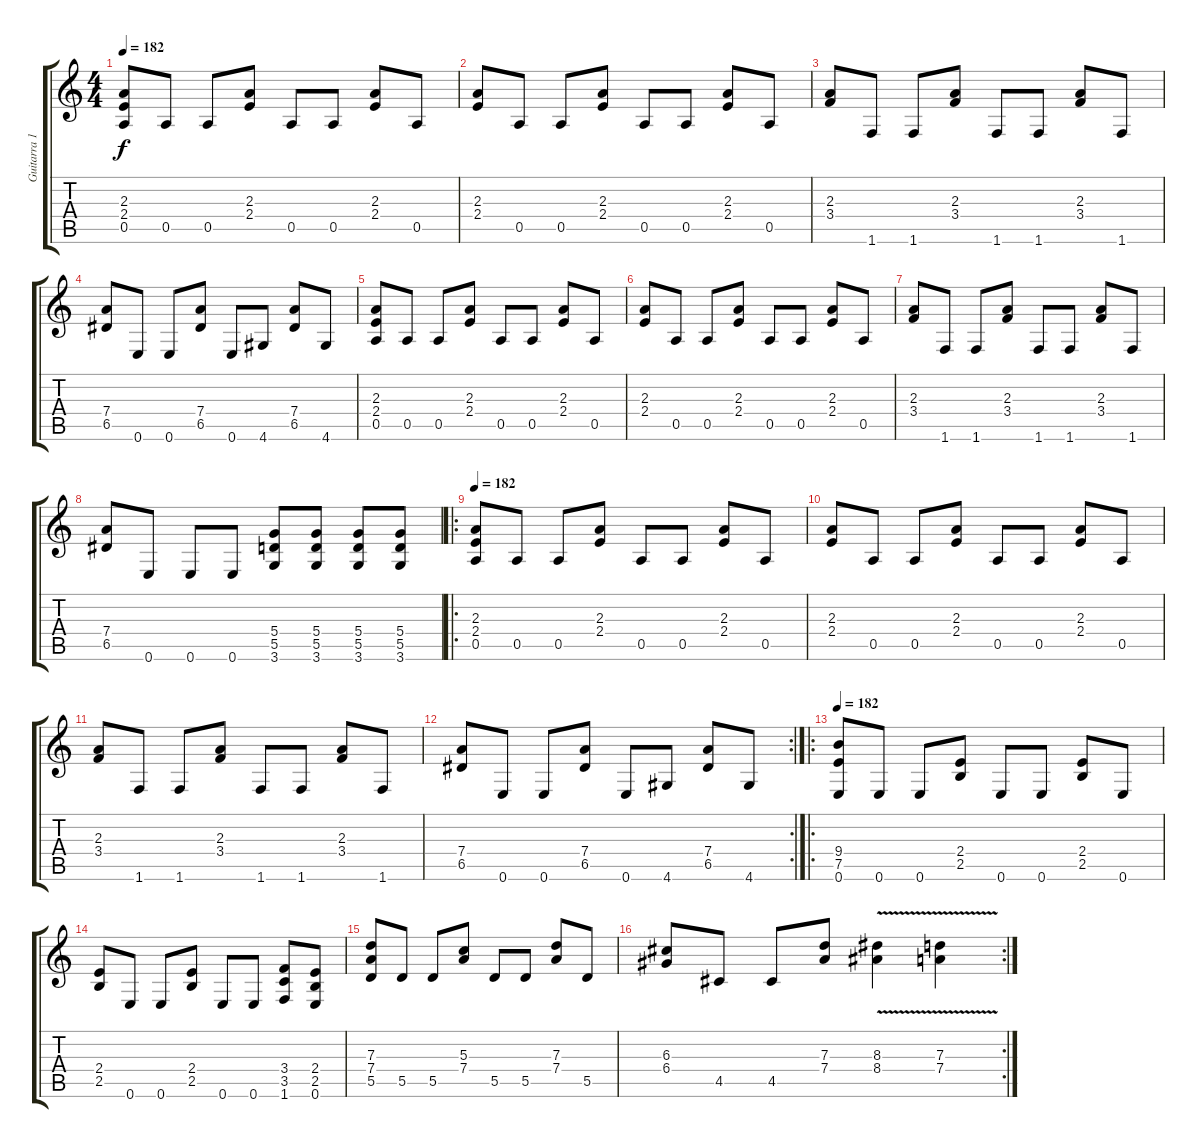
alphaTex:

\track ("Guitarra 1" "Guitarra 1") {instrument overdrivenguitar}
\staff {score tabs}
\tuning (E4 B3 G3 D3 A2 E2) {hide}
\ts (4 4)
\tempo 182
\clef g2
\ks c
(2.3 2.4 0.5).8{dy f} 0.5.8 0.5.8 (2.3 2.4).8 0.5.8 0.5.8 (2.3 2.4).8 0.5.8 |
(2.3 2.4).8 0.5.8 0.5.8 (2.3 2.4).8 0.5.8 0.5.8 (2.3 2.4).8 0.5.8 |
(2.3 3.4).8 1.6.8 1.6.8 (2.3 3.4).8 1.6.8 1.6.8 (2.3 3.4).8 1.6.8 |
(7.4 6.5).8 0.6.8 0.6.8 (7.4 6.5).8 0.6.8 4.6.8 (7.4 6.5).8 4.6.8 |
(2.3 2.4 0.5).8 0.5.8 0.5.8 (2.3 2.4).8 0.5.8 0.5.8 (2.3 2.4).8 0.5.8 |
(2.3 2.4).8 0.5.8 0.5.8 (2.3 2.4).8 0.5.8 0.5.8 (2.3 2.4).8 0.5.8 |
(2.3 3.4).8 1.6.8 1.6.8 (2.3 3.4).8 1.6.8 1.6.8 (2.3 3.4).8 1.6.8 |
(7.4 6.5).8 0.6.8 0.6.8 0.6.8 (5.4 5.5 3.6).8 (5.4 5.5 3.6).8 (5.4 5.5 3.6).8 (5.4 5.5 3.6).8 |
\ro
\tempo 182
(2.3 2.4 0.5).8{volume 14} 0.5.8 0.5.8 (2.3 2.4).8 0.5.8 0.5.8 (2.3 2.4).8 0.5.8 |
(2.3 2.4).8 0.5.8 0.5.8 (2.3 2.4).8 0.5.8 0.5.8 (2.3 2.4).8 0.5.8 |
(2.3 3.4).8 1.6.8 1.6.8 (2.3 3.4).8 1.6.8 1.6.8 (2.3 3.4).8 1.6.8 |
\rc 2
(7.4 6.5).8 0.6.8 0.6.8 (7.4 6.5).8 0.6.8 4.6.8 (7.4 6.5).8 4.6.8 |
\ro
\tempo 182
(9.4 7.5 0.6).8 0.6.8 0.6.8 (2.4 2.5).8 0.6.8 0.6.8 (2.4 2.5).8 0.6.8 |
(2.4 2.5).8 0.6.8 0.6.8 (2.4 2.5).8 0.6.8 0.6.8 (3.4 3.5 1.6).8 (2.4 2.5 0.6).8 |
(7.3 7.4 5.5).8 5.5.8 5.5.8 (5.3 7.4).8 5.5.8 5.5.8 (7.3 7.4).8 5.5.8 |
\rc 2
(6.3 6.4).8 4.5.8 4.5.8 (7.3 7.4).8 (8.3{v} 8.4{v}).4 (7.3{v} 7.4{v}).4
